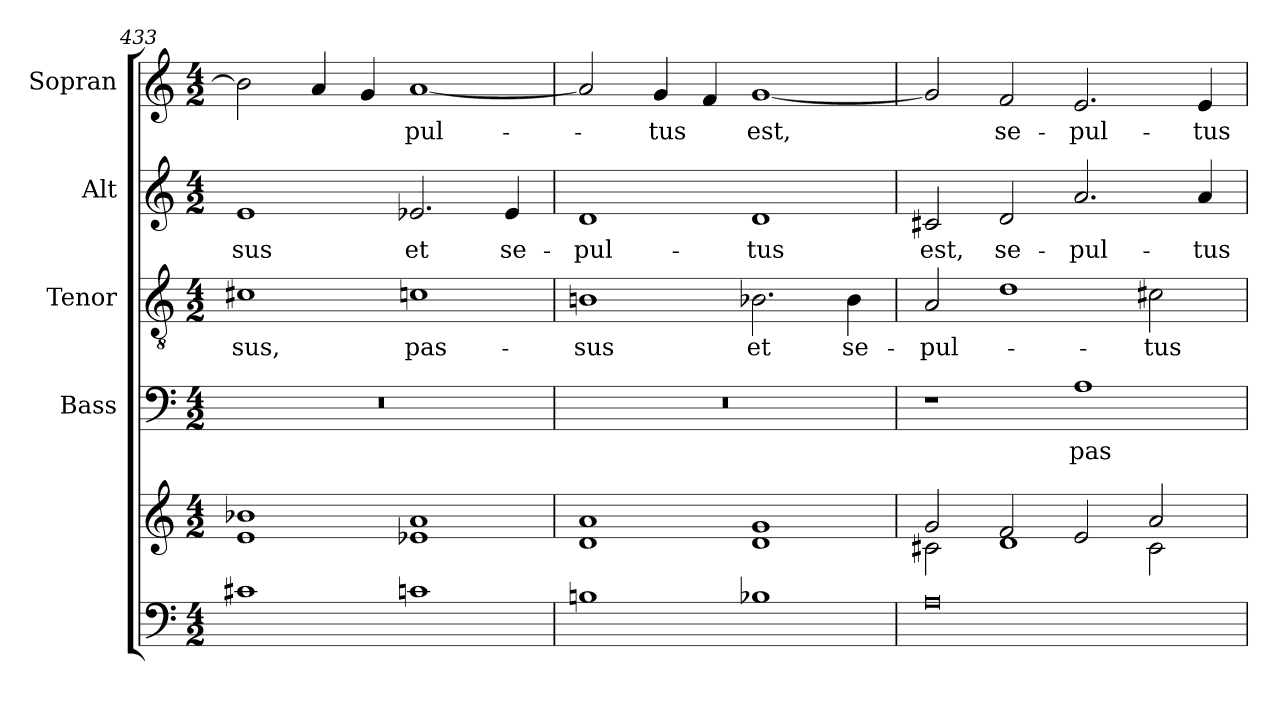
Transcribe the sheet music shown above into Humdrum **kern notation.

**kern	**kern	**kern	**text	**kern	**text	**kern	**text	**kern	**text
*part5	*part5	*part4	*part4	*part3	*part3	*part2	*part2	*part1	*part1
*staff6	*staff5	*staff4	*staff4	*staff3	*staff3	*staff2	*staff2	*staff1	*staff1
*	*	*I"Bass	*	*I"Tenor	*	*I"Alt	*	*I"Sopran	*
*	*	*I'B.	*	*I'T.	*	*I'A.	*	*I'S.	*
!!LO:LB:g=z
*clefF4	*clefG2	*clefF4	*	*clefGv2	*	*clefG2	*	*clefG2	*
*k[]	*k[]	*k[]	*	*k[]	*	*k[]	*	*k[]	*
*C:	*C:	*C:	*	*C:	*	*C:	*	*C:	*
*M4/2	*M4/2	*M4/2	*	*M4/2	*	*M4/2	*	*M4/2	*
=433	=433	=433	=433	=433	=433	=433	=433	=433	=433
!	!	!	!	!	!LO:LY:b	!	!LO:LY:b	!	!
1c#X	1e 1b-X	0r	.	1c#X	-sus,	1e	-sus	2b-\]	.
.	.	.	.	.	.	.	.	4a/	.
.	.	.	.	.	.	.	.	4g/	.
!	!	!	!	!	!LO:LY:b	!	!LO:LY:b	!	!LO:LY:b
1cn	1e-X 1a	.	.	1cn	pas-	2.e-X/	et	[1a	-pul-
!	!	!	!	!	!	!	!LO:LY:b	!	!
.	.	.	.	.	.	4e-/	se-	.	.
=434	=434	=434	=434	=434	=434	=434	=434	=434	=434
!	!	!	!	!	!LO:LY:b	!	!LO:LY:b	!	!
1Bn	1d 1a	0r	.	1Bn	-sus	1d	-pul-	2a/]	.
!	!	!	!	!	!	!	!	!	!LO:LY:b
.	.	.	.	.	.	.	.	4g/	-tus
.	.	.	.	.	.	.	.	4f/	.
!	!	!	!	!	!LO:LY:b	!	!LO:LY:b	!	!LO:LY:b
1B-X	1d 1g	.	.	2.B-X\	et	1d	-tus	[1g	est,
!	!	!	!	!	!LO:LY:b	!	!	!	!
.	.	.	.	4B-\	se-	.	.	.	.
=435	=435	=435	=435	=435	=435	=435	=435	=435	=435
*	*^	*	*	*	*	*	*	*	*
!	!	!	!	!	!	!LO:LY:b	!	!LO:LY:b	!	!
0A	2g/	2c#X\	1r	.	2A/	-pul-	2c#X/	est,	2g/]	.
!	!	!	!	!	!	!	!	!LO:LY:b	!	!LO:LY:b
.	2f/	1d	.	.	1d	.	2d/	se-	2f/	se-
!	!	!	!	!LO:LY:b	!	!	!	!LO:LY:b	!	!LO:LY:b
.	2e/	.	1A	pas-	.	.	2.a/	-pul-	2.e/	-pul-
!	!	!	!	!	!	!LO:LY:b	!	!	!	!
.	2a/	2c#\	.	.	2c#X\	-tus	.	.	.	.
!	!	!	!	!	!	!	!	!LO:LY:b	!	!LO:LY:b
.	.	.	.	.	.	.	4a/	-tus	4e/	-tus
*	*v	*v	*	*	*	*	*	*	*	*
=	=	=	=	=	=	=	=	=	=
*-	*-	*-	*-	*-	*-	*-	*-	*-	*-
